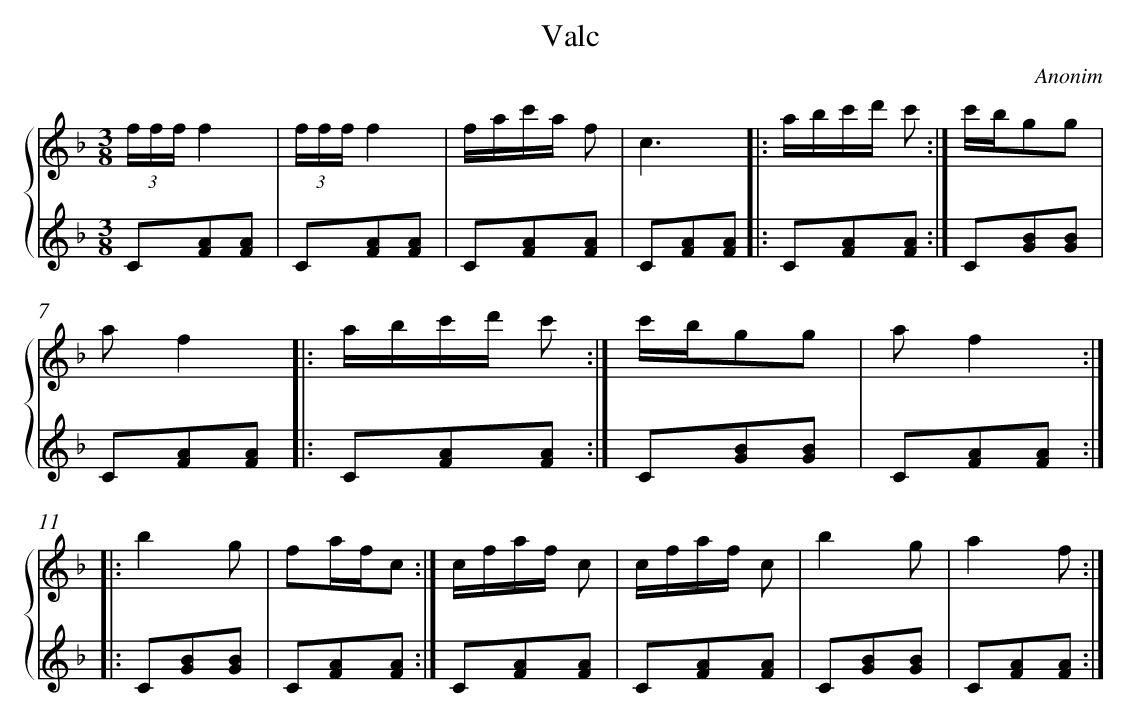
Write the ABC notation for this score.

X:1
T: Valc
C: Anonim
L: 1/8
M: 3/8
%%staves {1 2}
V: 1 clef=treble
V: 2 clef=treble
K: F
[V:1] (3f/f/f/f2 |
[V:2] C[AF][AF] |
[V:1] (3f/f/f/f2 |
[V:2] C[AF][AF] |
[V:1] f/a/c'/a/ f |
[V:2] C[AF][AF] |
[V:1] c3 ]|:
[V:2] C[AF][AF] ]|:
[V:1] a/b/c'/d'/ c' :|]
[V:2] C[AF][AF] :|]
[V:1] c'/b/gg |
[V:2] C[BG][BG] |
[V:1] af2 ]|:
[V:2] C[AF][AF] ]|:
[V:1] a/b/c'/d'/ c' :|]
[V:2] C[AF][AF] :|]
[V:1] c'/b/gg |
[V:2] C[BG][BG] |
[V:1] af2 :|]|:
[V:2] C[AF][AF] :|]|:
[V:1] b2g |
[V:2] C[BG][BG] |
[V:1] fa/f/c :|]
[V:2] C[AF][AF] :|]
[V:1] c/f/a/f/ c |
[V:2] C[AF][AF] |
[V:1] c/f/a/f/ c |
[V:2] C[AF][AF] |
[V:1] b2g |
[V:2] C[BG][BG] |
[V:1] a2f :|]
[V:2] C[AF][AF] :|]
